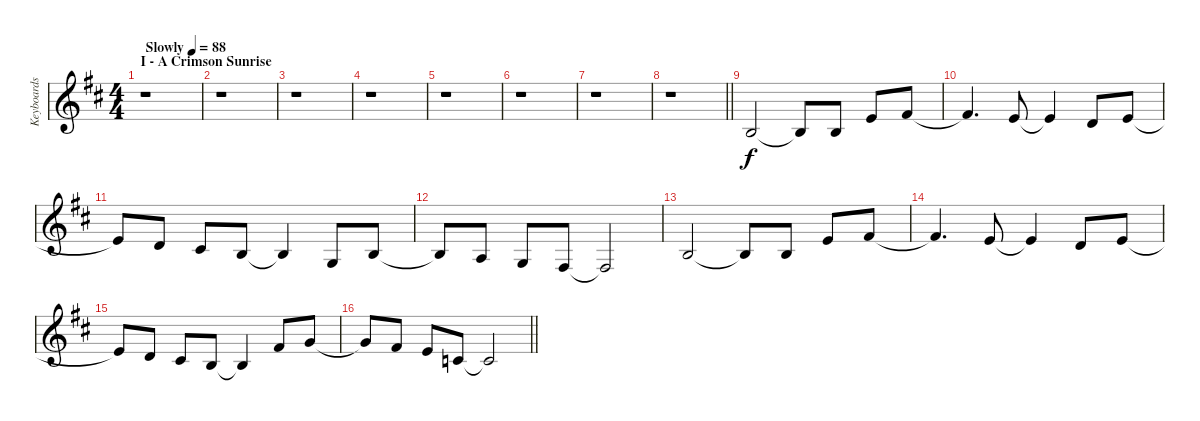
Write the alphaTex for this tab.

\track ("Keyboards (high register)" "Keyboards ") {instrument acousticgrandpiano}
\staff {score}
\tuning (E4 B3 G3 D3 A2 E2 B1) {hide}
\ts (4 4)
\section ("" "I - A Crimson Sunrise")
\tempo (88 "Slowly")
\clef g2
\ks d
r.1{dy f instrument acousticgrandpiano} |
r.1 |
r.1 |
r.1 |
r.1 |
r.1 |
r.1 |
\barLineRight lightlight
r.1 |
4.3.2 4.3{t}.8 4.3.8 5.2.8 7.2.8 |
7.2{t}.4{d} 5.2.8 5.2{t}.4 3.2.8 5.2.8 |
5.2{t}.8 3.2.8 6.3.8 4.3.8 4.3{t}.4 5.4.8 4.3.8 |
4.3{t}.8 2.3.8 5.4.8 4.4.8 4.4{t}.2 |
4.3.2 4.3{t}.8 4.3.8 5.2.8 7.2.8 |
7.2{t}.4{d} 5.2.8 5.2{t}.4 3.2.8 5.2.8 |
5.2{t}.8 3.2.8 6.3.8 4.3.8 4.3{t}.4 2.1.8 3.1.8 |
\barLineRight lightlight
3.1{t}.8 2.1.8 5.2.8 5.3.8 5.3{t}.2
